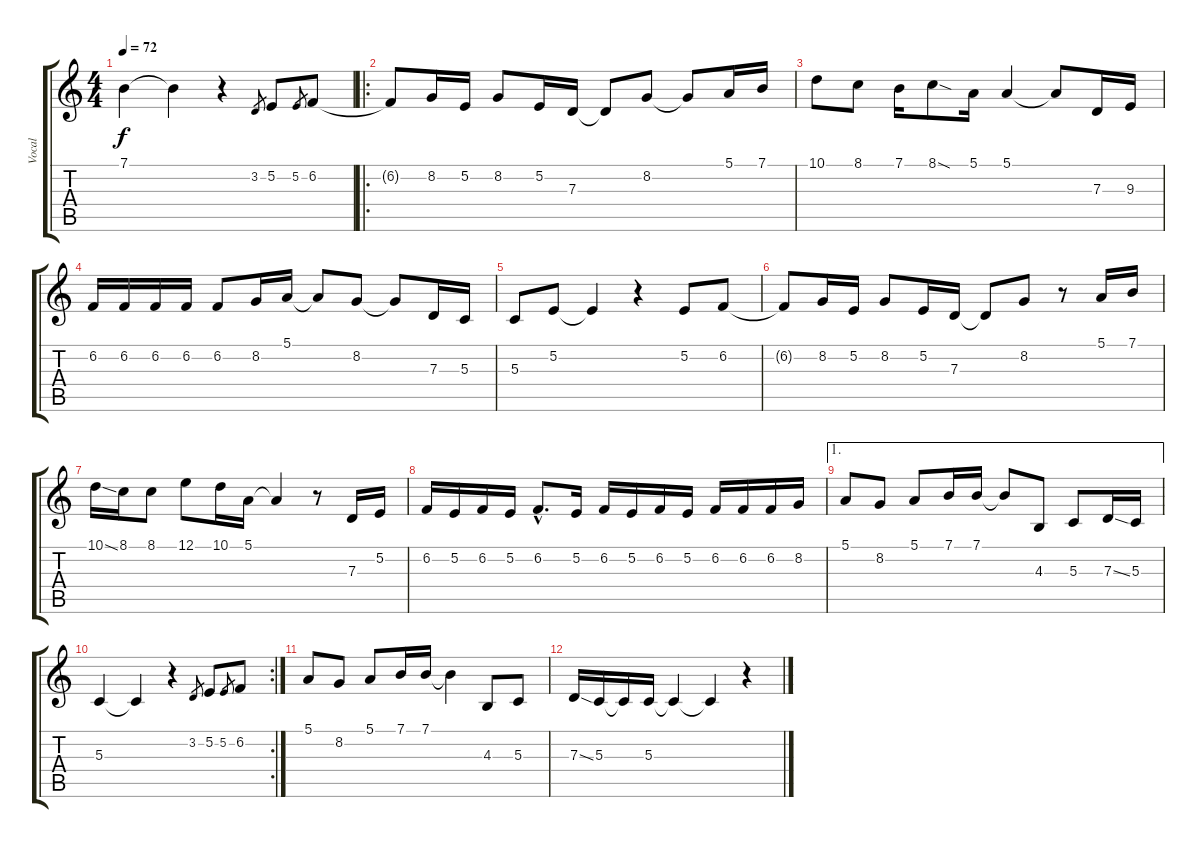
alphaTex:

\track ("Vocal" "Vocal") {instrument electricgrandpiano}
\staff {score tabs}
\tuning (E4 B3 G3 D3 A2 E2) {hide}
\ts (4 4)
\tempo 72
\clef g2
\ks c
7.1.4{dy f} 7.1{t}.4 r.4 3.2.8{gr} 5.2.8 5.2.8{gr} 6.2.8 |
\ro
6.2{t}.8 8.2.16 5.2.16 8.2.8 5.2.16 7.3.16 7.3{t}.8 8.2.8 8.2{t}.8 5.1.16 7.1.16 |
10.1.8 8.1.8 7.1.16 8.1{sod}.8 5.1.16 5.1.4 5.1{t}.8 7.3.16 9.3.16 |
6.2.16 6.2.16 6.2.16 6.2.16 6.2.8 8.2.16 5.1.16 5.1{t}.8 8.2.8 8.2{t}.8 7.3.16 5.3.16 |
5.3.8 5.2.8 5.2{t}.4 r.4 5.2.8 6.2.8 |
6.2{t}.8 8.2.16 5.2.16 8.2.8 5.2.16 7.3.16 7.3{t}.8 8.2.8 r.8 5.1.16 7.1.16 |
10.1{ss}.16 8.1.16 8.1.8 12.1.8 10.1.16 5.1.16 5.1{t}.4 r.8 7.3.16 5.2.16 |
6.2.16 5.2.16 6.2.16 5.2.16 6.2{hac}.8{d} 5.2.16 6.2.16 5.2.16 6.2.16 5.2.16 6.2.16 6.2.16 6.2.16 8.2.16 |
\ae 1
5.1.8 8.2.8 5.1.8 7.1.16 7.1.16 7.1{t}.8 4.3.8 5.3.8 7.3{ss}.16 5.3.16 |
\rc 2
5.3.4 5.3{t}.4 r.4 3.2.8{gr} 5.2.8 5.2.8{gr} 6.2.8 |
5.1.8 8.2.8 5.1.8 7.1.16 7.1.16 7.1{t}.4 4.3.8 5.3.8 |
7.3{ss}.16 5.3.16 5.3{t}.16 5.3.16 5.3{t}.4 5.3{t}.4 r.4
